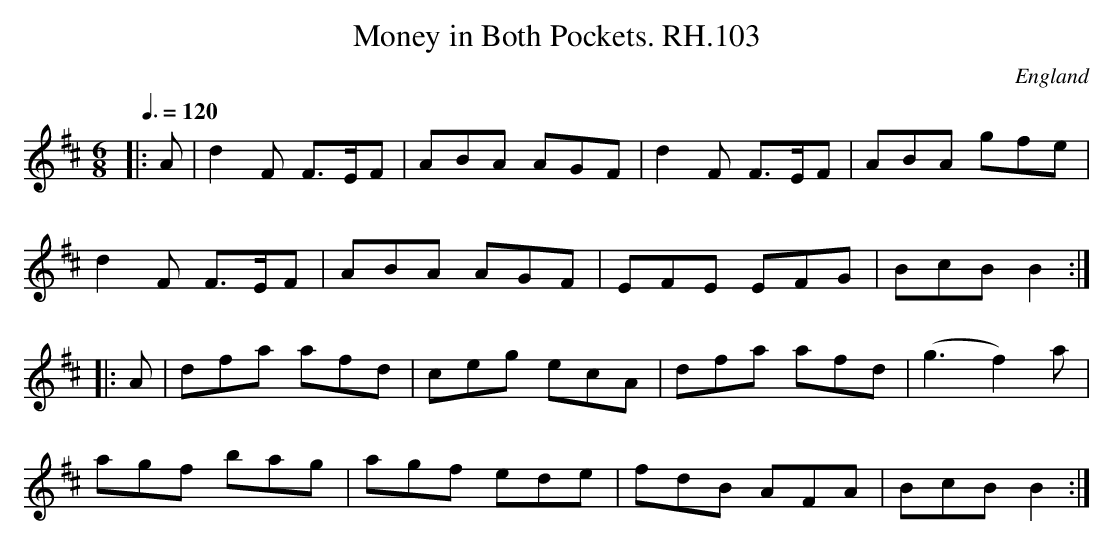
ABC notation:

X:1
T:Money in Both Pockets. RH.103
L:1/8
M:6/8
O:England
Q:3/8=120
K:D
|:A|d2F F>EF|ABA AGF|d2F F>EF|ABA gfe|!
d2F F>EF|ABA AGF|EFE EFG|BcB B2:|!
|:A|dfa afd|ceg ecA|dfa afd|(g3f2)a|!
agf bag|agf ede|fdB AFA|BcB B2:|
